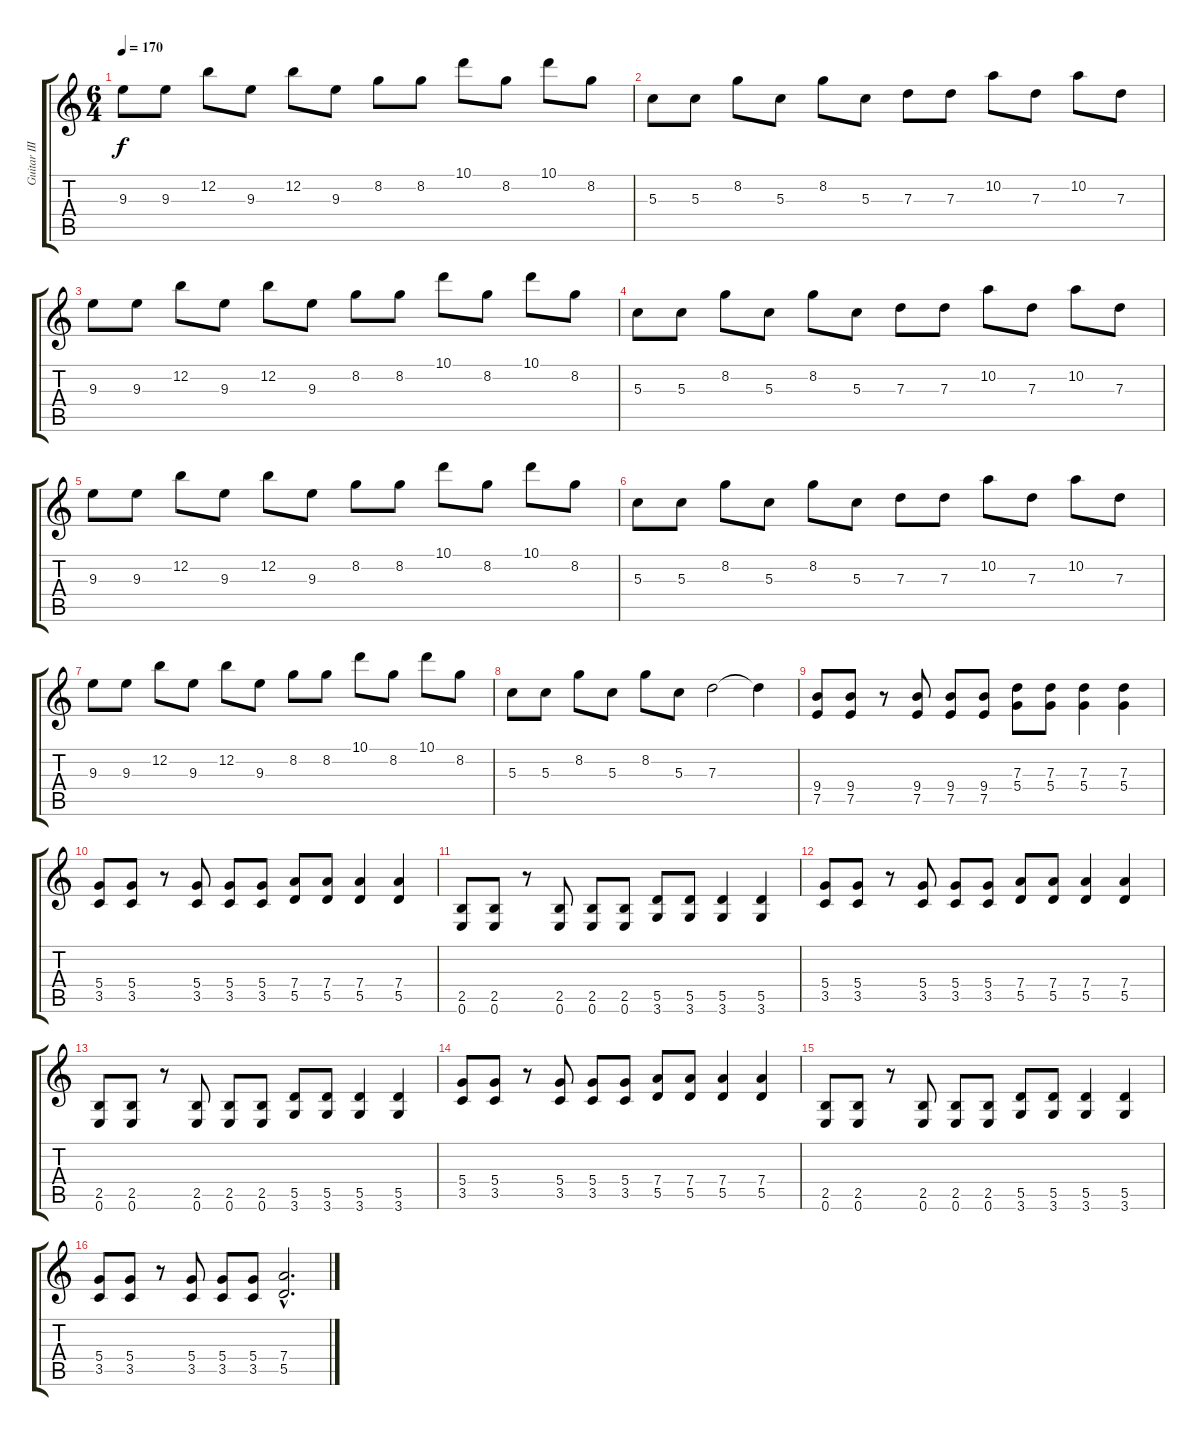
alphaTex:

\track ("Guitar III" "Guitar III") {instrument distortionguitar}
\staff {score tabs}
\tuning (E4 B3 G3 D3 A2 E2) {hide}
\ts (6 4)
\tempo 170
\clef g2
\ks c
9.3.8{dy f} 9.3.8 12.2.8 9.3.8 12.2.8 9.3.8 8.2.8 8.2.8 10.1.8 8.2.8 10.1.8 8.2.8 |
5.3.8 5.3.8 8.2.8 5.3.8 8.2.8 5.3.8 7.3.8 7.3.8 10.2.8 7.3.8 10.2.8 7.3.8 |
9.3.8 9.3.8 12.2.8 9.3.8 12.2.8 9.3.8 8.2.8 8.2.8 10.1.8 8.2.8 10.1.8 8.2.8 |
5.3.8 5.3.8 8.2.8 5.3.8 8.2.8 5.3.8 7.3.8 7.3.8 10.2.8 7.3.8 10.2.8 7.3.8 |
9.3.8 9.3.8 12.2.8 9.3.8 12.2.8 9.3.8 8.2.8 8.2.8 10.1.8 8.2.8 10.1.8 8.2.8 |
5.3.8 5.3.8 8.2.8 5.3.8 8.2.8 5.3.8 7.3.8 7.3.8 10.2.8 7.3.8 10.2.8 7.3.8 |
9.3.8 9.3.8 12.2.8 9.3.8 12.2.8 9.3.8 8.2.8 8.2.8 10.1.8 8.2.8 10.1.8 8.2.8 |
5.3.8 5.3.8 8.2.8 5.3.8 8.2.8 5.3.8 7.3.2 7.3{t}.4 |
(9.4 7.5).8{instrument electricguitarmuted} (9.4 7.5).8 r.8 (9.4 7.5).8 (9.4 7.5).8 (9.4 7.5).8 (7.3 5.4).8 (7.3 5.4).8 (7.3 5.4).4 (7.3 5.4).4 |
(5.4 3.5).8 (5.4 3.5).8 r.8 (5.4 3.5).8 (5.4 3.5).8 (5.4 3.5).8 (7.4 5.5).8 (7.4 5.5).8 (7.4 5.5).4 (7.4 5.5).4 |
(2.5 0.6).8 (2.5 0.6).8 r.8 (2.5 0.6).8 (2.5 0.6).8 (2.5 0.6).8 (5.5 3.6).8 (5.5 3.6).8 (5.5 3.6).4 (5.5 3.6).4 |
(5.4 3.5).8 (5.4 3.5).8 r.8 (5.4 3.5).8 (5.4 3.5).8 (5.4 3.5).8 (7.4 5.5).8 (7.4 5.5).8 (7.4 5.5).4 (7.4 5.5).4 |
(2.5 0.6).8 (2.5 0.6).8 r.8 (2.5 0.6).8 (2.5 0.6).8 (2.5 0.6).8 (5.5 3.6).8 (5.5 3.6).8 (5.5 3.6).4 (5.5 3.6).4 |
(5.4 3.5).8 (5.4 3.5).8 r.8 (5.4 3.5).8 (5.4 3.5).8 (5.4 3.5).8 (7.4 5.5).8 (7.4 5.5).8 (7.4 5.5).4 (7.4 5.5).4 |
(2.5 0.6).8 (2.5 0.6).8 r.8 (2.5 0.6).8 (2.5 0.6).8 (2.5 0.6).8 (5.5 3.6).8 (5.5 3.6).8 (5.5 3.6).4 (5.5 3.6).4 |
(5.4 3.5).8 (5.4 3.5).8 r.8 (5.4 3.5).8 (5.4 3.5).8 (5.4 3.5).8 (7.4{hac} 5.5{hac}).2{d}
